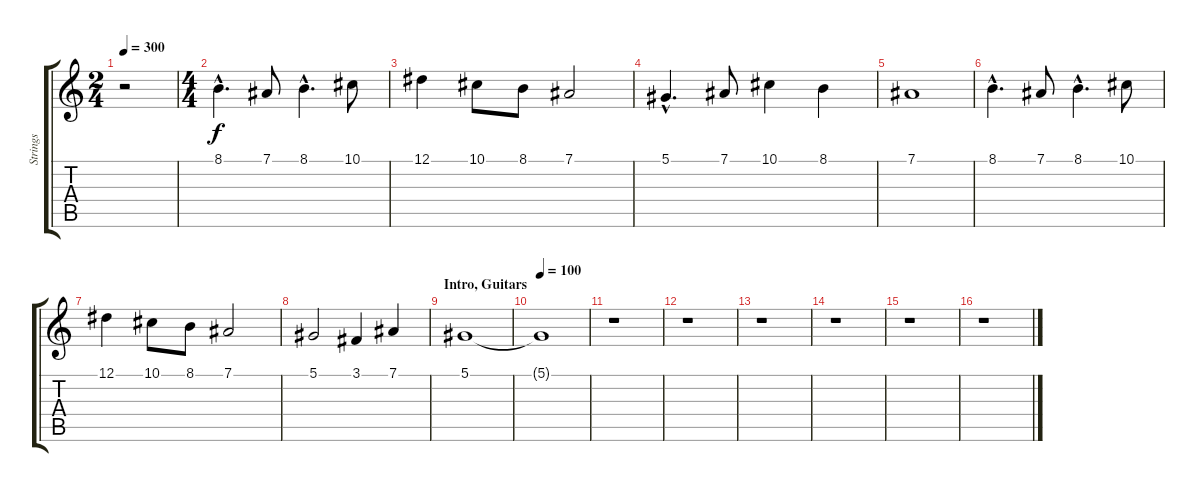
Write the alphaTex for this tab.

\track ("Strings" "Strings") {instrument stringensemble2}
\staff {score tabs}
\tuning (Eb4 Bb3 Gb3 Db3 Ab2 Eb2) {hide}
\ts (2 4)
\tempo 300
\tempo 80
\tempo 300
\clef g2
\ks c
r.2{dy f instrument stringensemble2} |
\ts (4 4)
8.1{hac}.4{d} 7.1.8 8.1{hac}.4{d} 10.1.8 |
12.1.4 10.1.8 8.1.8 7.1.2 |
5.1{hac}.4{d} 7.1.8 10.1.4 8.1.4 |
7.1.1 |
8.1{hac}.4{d} 7.1.8 8.1{hac}.4{d} 10.1.8 |
12.1.4 10.1.8 8.1.8 7.1.2 |
5.1.2 3.1.4 7.1.4 |
\section ("" "Intro, Guitars")
5.1.1{volume 4} |
\tempo 100
5.1{t}.1 |
r.1 |
r.1 |
r.1 |
r.1 |
r.1 |
r.1
